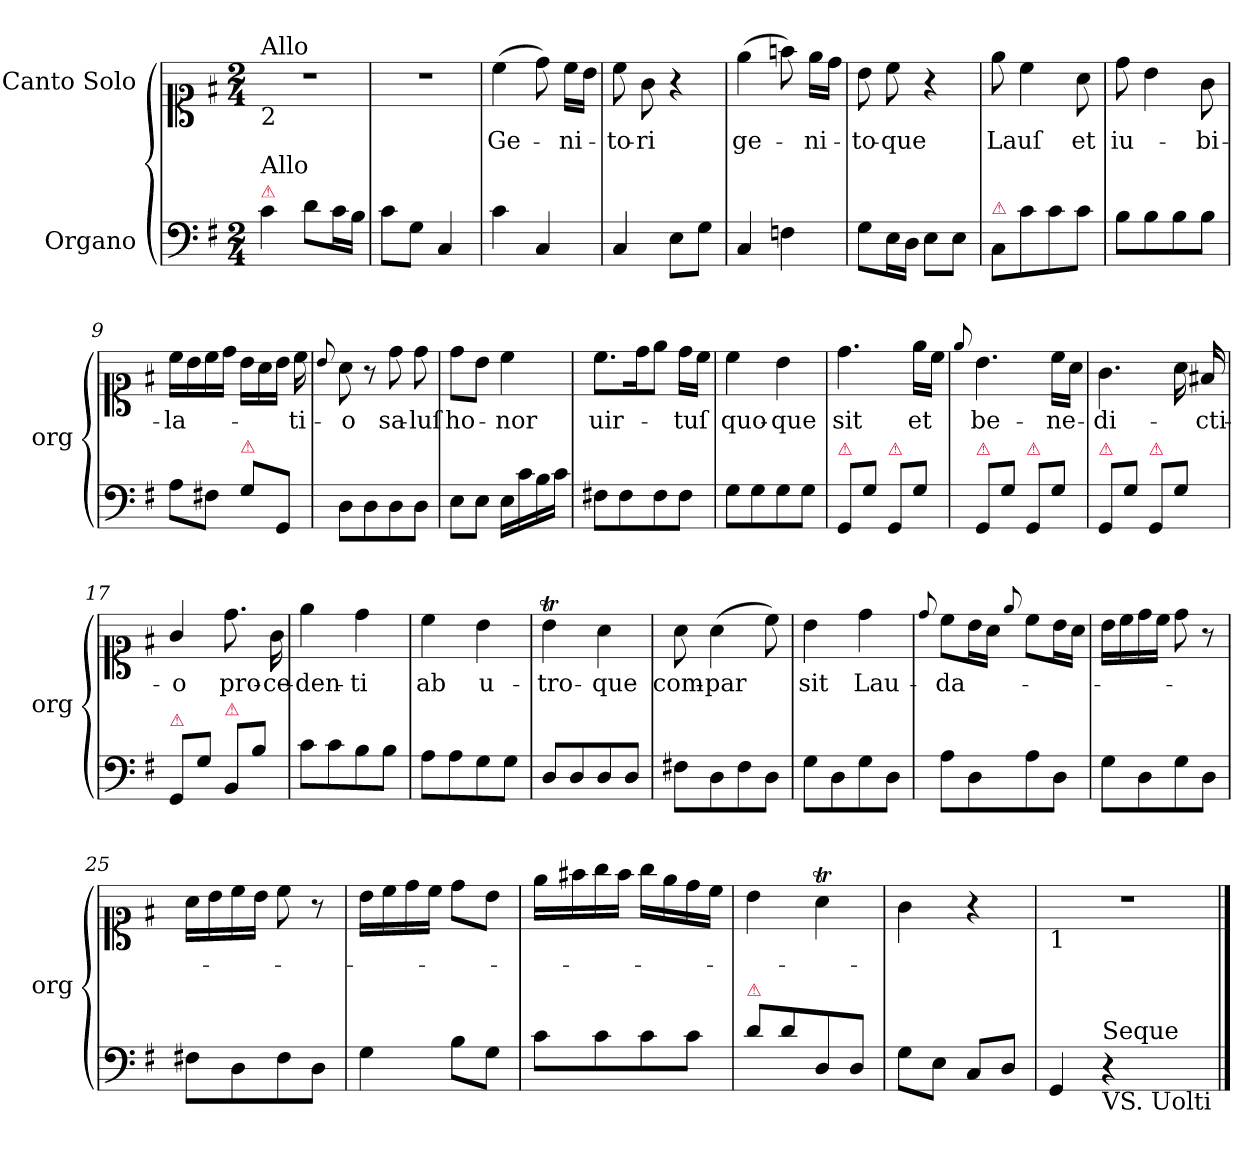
**kern	**kern	**text
*part2	*part1	*part1
*staff2	*staff1	*staff1
*I"Organo	*I"Canto Solo	*
*I'org	*	*
*clefF4	*clefC1	*
*k[f#]	*k[f#]	*
*G:	*G:	*
*M2/4	*M2/4	*
=1	=1	=1
!	!LO:TX:a:t=Allo	!
!	!LO:TX:b:t=2	!
!LO:TX:a:color=crimson:t=⚠	!	!
!LO:TX:a:t=Allo	!	!
4c\	2r	.
8d\L	.	.
16c\L	.	.
16B\JJ	.	.
=2	=2	=2
8c\L	2r	.
8G\J	.	.
4C/	.	.
=3	=3	=3
4c\	(4cc\	Ge-
4C/	8dd\)	.
.	16cc\LL	-ni-
.	16b\JJ	.
=4	=4	=4
4C/	8cc\	-to-
.	8g\	-ri
8E\L	4r	.
8G\J	.	.
=5	=5	=5
4C/	(4ee\	ge-
4Fn\	8ffn\)	.
.	16ee\LL	-ni-
.	16dd\JJ	.
=6	=6	=6
8G\L	8b\	-to-
16E\L	8cc\	-que
16D\JJ	.	.
8E\L	4r	.
8E\J	.	.
=7	=7	=7
!LO:TX:a:color=crimson:t=⚠	!	!
8C/L	8ee\	Lauſ
8c\	4cc\	.
8c\	.	.
8c\J	8a\	et
=8	=8	=8
8B\L	8dd\	iu-
8B\	4b\	.
8B\	.	.
8B\J	8g\	-bi-
=9	=9	=9
8A\L	16cc\LL	-la-
.	16b\	.
8F#X\J	16cc\	.
.	16dd\JJ	.
!LO:TX:a:color=crimson:t=⚠	!	!
8G\L	16b\LL	.
.	16a\	.
8GG/J	16b\JJ	.
.	16cc\	-ti-
=10	=10	=10
.	8qqb/	.
8D\L	8a\	-o
8D\	8r	.
8D\	8dd\	sa-
8D\J	8dd\	-luſ
=11	=11	=11
8E\L	8dd\L	ho-
8E\J	8b\J	.
16E\LL	4cc\	-nor
16c\	.	.
16B\	.	.
16c\JJ	.	.
=12	=12	=12
8F#X\L	8.cc\L	uir-
8F#\	.	.
.	16dd\K	.
8F#\	8ee\J	.
8F#\J	16dd\LL	-tuſ
.	16cc\JJ	.
=13	=13	=13
8G\L	4cc\	quo-
8G\	.	.
8G\	4b\	-que
8G\J	.	.
=14	=14	=14
!LO:TX:a:color=crimson:t=⚠	!	!
8GG/L	4.dd\	sit
8G\J	.	.
!LO:TX:a:color=crimson:t=⚠	!	!
8GG/L	.	.
8G\J	16ee\LL	et
.	16cc\JJ	.
=15	=15	=15
.	8qqee/	.
!LO:TX:a:color=crimson:t=⚠	!	!
8GG/L	4.b\	be-
8G\J	.	.
!LO:TX:a:color=crimson:t=⚠	!	!
8GG/L	.	.
8G\J	16cc\LL	-ne-
.	16a\JJ	.
=16	=16	=16
!LO:TX:a:color=crimson:t=⚠	!	!
8GG/L	4.g\	-di-
8G\J	.	.
!LO:TX:a:color=crimson:t=⚠	!	!
8GG/L	.	.
8G\J	16a\	.
.	16f#X/	-cti-
=17	=17	=17
!LO:TX:a:color=crimson:t=⚠	!	!
8GG/L	4g/	-o
8G\J	.	.
!LO:TX:a:color=crimson:t=⚠	!	!
8BB/L	8.dd\	pro-
8B\J	.	.
.	16g\	-ce-
=18	=18	=18
8c\L	4ee\	-den-
8c\	.	.
8B\	4dd\	-ti
8B\J	.	.
=19	=19	=19
8A\L	4cc\	ab
8A\	.	.
8G\	4b\	u-
8G\J	.	.
=20	=20	=20
8D/L	4bt\	-tro-
8D/	.	.
8D/	4a\	-que
8D/J	.	.
=21	=21	=21
8F#X\L	8a\	com-
8D\	(4a\	-par
8F#\	.	.
8D\J	8cc\)	.
=22	=22	=22
8G\L	4b\	sit
8D\	.	.
8G\	4dd\	Lau-
8D\J	.	.
=23	=23	=23
.	8qqdd/	.
8A\L	8cc\L	-da-
8D\	16b\L	.
.	16a\JJ	.
.	8qqee/	.
8A\	8cc\L	.
8D\J	16b\L	.
.	16a\JJ	.
=24	=24	=24
8G\L	16b\LL	.
.	16cc\	.
8D\	16dd\	.
.	16cc\JJ	.
8G\	8dd\	.
8D\J	8r	.
=25	=25	=25
8F#X\L	16a\LL	.
.	16b\	.
8D\	16cc\	.
.	16b\JJ	.
8F#\	8cc\	.
8D\J	8r	.
=26	=26	=26
4G\	16b\LL	.
.	16cc\	.
.	16dd\	.
.	16cc\JJ	.
8B\L	8dd\L	.
8G\J	8b\J	.
=27	=27	=27
8c\L	16ee\LL	.
.	16ff#X\	.
8c\	16gg\	.
.	16ff#\JJ	.
8c\	16gg\LL	.
.	16ee\	.
8c\J	16dd\	.
.	16cc\JJ	.
=28	=28	=28
!LO:TX:a:color=crimson:t=⚠	!	!
8d\L	4b\	.
8d\	.	.
8D/	4aT\	.
8D/J	.	.
=29	=29	=29
8G\L	4g\	.
8E\J	.	.
8C/L	4r	.
8D/J	.	.
=30	=30	=30
!	!LO:TX:b:t=1	!
4GG/	2r	.
!LO:TX:b:t=VS. Uolti	!	!
!LO:TX:a:t=Seque	!	!
4r	.	.
==	==	==
*-	*-	*-
